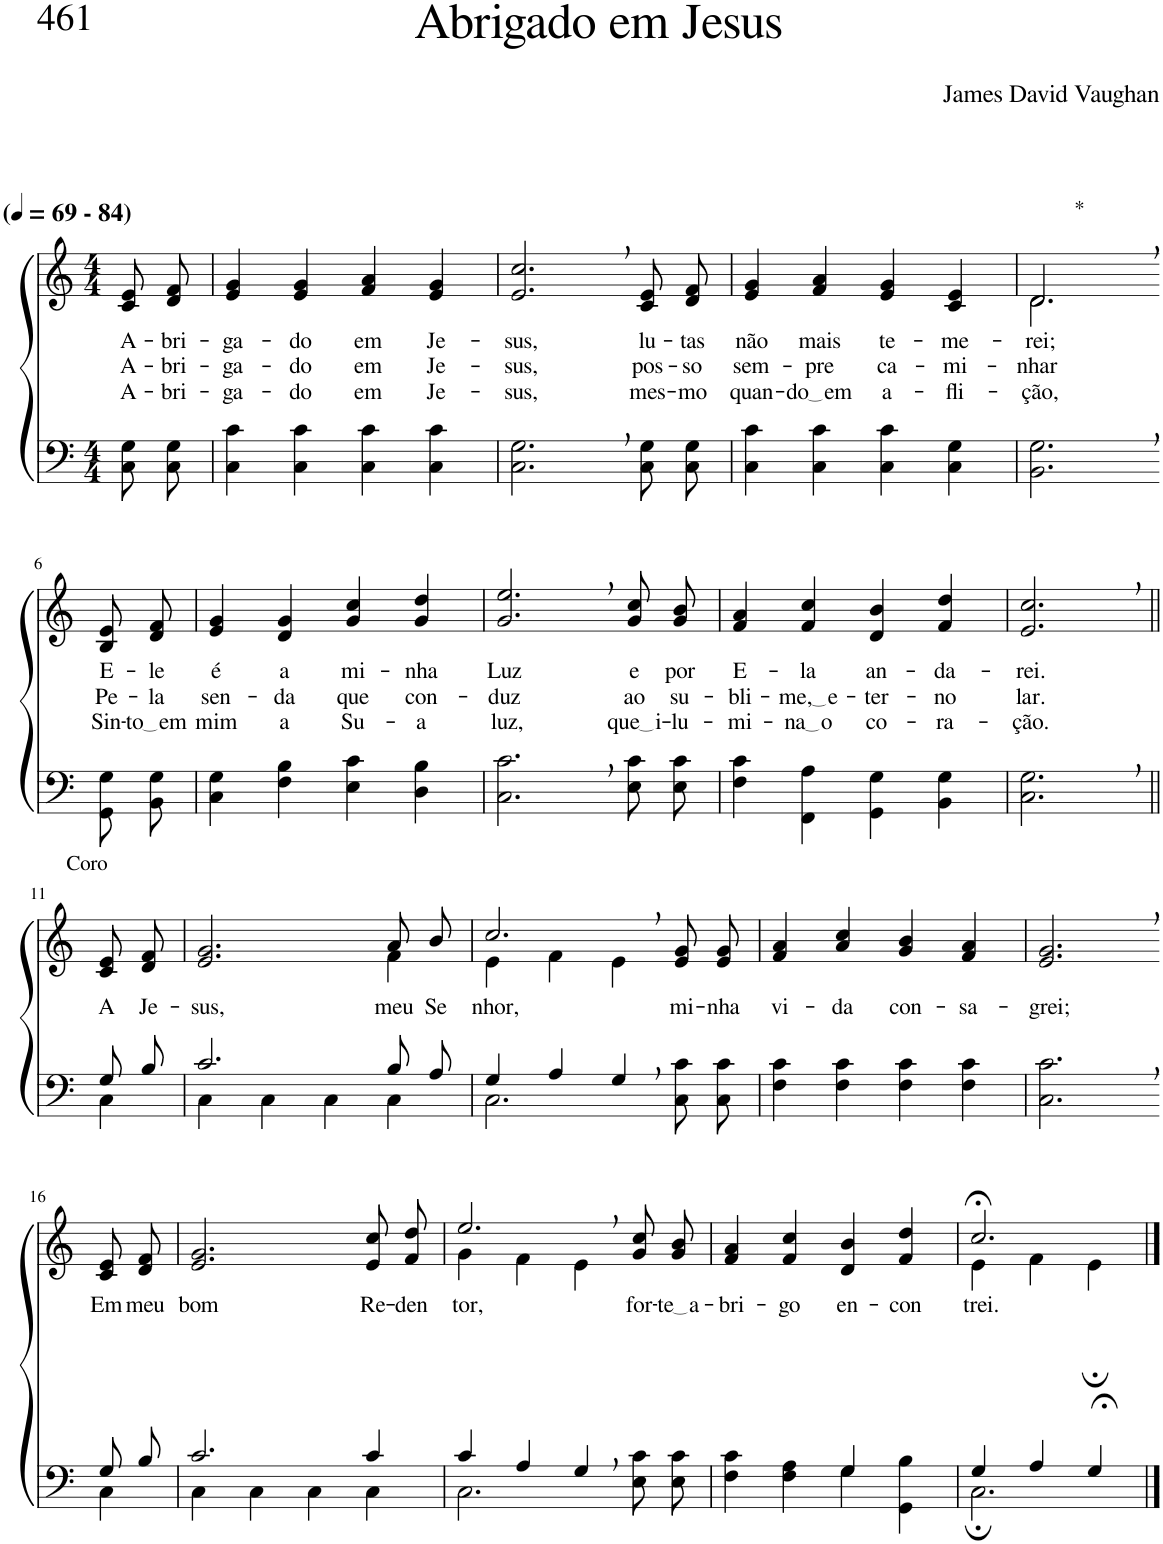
**kern	**kern	**text	**text	**text
*part2	*part1	*part1	*part1	*part1
*staff2	*staff1	*staff1	*staff1	*staff1
*I"Parte III e IV	*I"Parte I e II	*	*	*
*clefF4	*clefG2	*	*	*
*k[]	*k[]	*	*	*
*M4/4	*M4/4	*	*	*
*MM69	*MM69	*	*	*
=1	=1	=1	=1	=1
!	!LO:TX:a:B:t=(	!	!	!
!	!LO:TX:a:B:t=- 84)	!	!	!
!	!	!LO:LY:b	!LO:LY:b	!LO:LY:b
8C\ 8G\L	8c/ 8e/L	A-	A-	A-
!	!	!LO:LY:b	!LO:LY:b	!LO:LY:b
8C\ 8G\J	8d/ 8f/J	-bri-	-bri-	-bri-
=2	=2	=2	=2	=2
!	!	!LO:LY:b	!LO:LY:b	!LO:LY:b
4C\ 4c\	4e/ 4g/	-ga-	-ga-	-ga-
!	!	!LO:LY:b	!LO:LY:b	!LO:LY:b
4C\ 4c\	4e/ 4g/	-do	-do	-do
!	!	!LO:LY:b	!LO:LY:b	!LO:LY:b
4C\ 4c\	4f/ 4a/	em	em	em
!	!	!LO:LY:b	!LO:LY:b	!LO:LY:b
4C\ 4c\	4e/ 4g/	Je-	Je-	Je-
=3	=3	=3	=3	=3
!	!	!LO:LY:b	!LO:LY:b	!LO:LY:b
2.C\, 2.G\,	2.e/, 2.cc/,	-sus,	-sus,	-sus,
!	!	!LO:LY:b	!LO:LY:b	!LO:LY:b
8C\ 8G\L	8c/ 8e/L	lu-	pos-	mes-
!	!	!LO:LY:b	!LO:LY:b	!LO:LY:b
8C\ 8G\J	8d/ 8f/J	-tas	-so	-mo
=4	=4	=4	=4	=4
!	!	!LO:LY:b	!LO:LY:b	!LO:LY:b
4C\ 4c\	4e/ 4g/	não	sem-	quan-
!	!	!LO:LY:b	!LO:LY:b	!LO:LY:b
4C\ 4c\	4f/ 4a/	mais	-pre	do em
!	!	!LO:LY:b	!LO:LY:b	!LO:LY:b
4C\ 4c\	4e/ 4g/	te-	ca-	a-
!	!	!LO:LY:b	!LO:LY:b	!LO:LY:b
4C\ 4G\	4c/ 4e/	-me-	-mi-	-fli-
=5	=5	=5	=5	=5
!	!LO:TX:a:t=*	!	!	!
!	!	!LO:LY:b	!LO:LY:b	!LO:LY:b
*	*^	*	*	*
2.BB\, 2.G\,	2.d,\	2.d/	-rei;	-nhar	-ção,
!!LO:LB:g=z
=6-	=6-	=6-	=6-	=6-	=6-
!	!	!	!LO:LY:b	!LO:LY:b	!LO:LY:b
*	*v	*v	*	*	*
8GG/ 8G/L	8B/ 8e/L	E-	Pe-	Sin-
!	!	!LO:LY:b	!LO:LY:b	!LO:LY:b
8BB/ 8G/J	8d/ 8f/J	-le	-la	to em
=7	=7	=7	=7	=7
!	!	!LO:LY:b	!LO:LY:b	!LO:LY:b
4C\ 4G\	4e/ 4g/	é	sen-	mim
!	!	!LO:LY:b	!LO:LY:b	!LO:LY:b
4F\ 4B\	4d/ 4g/	a	-da	a
!	!	!LO:LY:b	!LO:LY:b	!LO:LY:b
4E\ 4c\	4g/ 4cc/	mi-	que	Su-
!	!	!LO:LY:b	!LO:LY:b	!LO:LY:b
4D\ 4B\	4g/ 4dd/	-nha	con-	-a
=8	=8	=8	=8	=8
!	!	!LO:LY:b	!LO:LY:b	!LO:LY:b
2.C\, 2.c\,	2.g/, 2.ee/,	Luz	-duz	luz,
!	!	!LO:LY:b	!LO:LY:b	!LO:LY:b
8E\ 8c\L	8g/ 8cc/L	e	ao	que i
!	!	!LO:LY:b	!LO:LY:b	!LO:LY:b
8E\ 8c\J	8g/ 8b/J	por	su-	-lu-
=9	=9	=9	=9	=9
!	!	!LO:LY:b	!LO:LY:b	!LO:LY:b
4F\ 4c\	4f/ 4a/	E-	-bli-	-mi-
!	!	!LO:LY:b	!LO:LY:b	!LO:LY:b
4FF\ 4A\	4f/ 4cc/	-la	me, e	na o
!	!	!LO:LY:b	!LO:LY:b	!LO:LY:b
4GG\ 4G\	4d/ 4b/	an-	-ter-	co-
!	!	!LO:LY:b	!LO:LY:b	!LO:LY:b
4BB\ 4G\	4f/ 4dd/	-da-	-no	-ra-
=10	=10	=10	=10	=10
!	!	!LO:LY:b	!LO:LY:b	!LO:LY:b
2.C\, 2.G\,	2.e/, 2.cc/,	-rei.	lar.	-ção.
!!LO:LB:g=z
=11||	=11||	=11||	=11||	=11||
*^	*	*	*	*
!	!	!LO:TX:a:t=Coro	!	!	!
!	!	!	!LO:LY:b	!	!
8G/L	4C\	8c/ 8e/L	A	.	.
!	!	!	!LO:LY:b	!	!
8B/J	.	8d/ 8f/J	Je-	.	.
=12	=12	=12	=12	=12	=12
!	!	!	!LO:LY:b	!	!
*	*	*^	*	*	*
2.c/	4C\	2.e/ 2.g/	2.ryy	-sus,	.	.
.	4C\	.	.	.	.	.
.	4C\	.	.	.	.	.
!	!	!	!	!LO:LY:b	!	!
8B/L	4C\	8a/L	4f\	meu	.	.
!	!	!	!	!LO:LY:b	!	!
8A/J	.	8b/J	.	Se-	.	.
=13	=13	=13	=13	=13	=13	=13
!	!	!	!	!LO:LY:b	!	!
4G/	2.C\	2.cc,/	4e\	-nhor,	.	.
4A/	.	.	4f\	.	.	.
4G,/	.	.	4e\	.	.	.
!	!	!	!	!LO:LY:b	!	!
4ryy	8C\ 8c\L	8e/ 8g/L	4ryy	mi-	.	.
!	!	!	!	!LO:LY:b	!	!
.	8C\ 8c\J	8e/ 8g/J	.	-nha	.	.
*	*	*v	*v	*	*	*
=14	=14	=14	=14	=14	=14
!	!	!	!LO:LY:b	!	!
*v	*v	*	*	*	*
4F\ 4c\	4f/ 4a/	vi-	.	.
!	!	!LO:LY:b	!	!
4F\ 4c\	4a/ 4cc/	-da	.	.
!	!	!LO:LY:b	!	!
4F\ 4c\	4g/ 4b/	con-	.	.
!	!	!LO:LY:b	!	!
4F\ 4c\	4f/ 4a/	-sa-	.	.
=15	=15	=15	=15	=15
!	!	!LO:LY:b	!	!
2.C\, 2.c\,	2.e/, 2.g/,	-grei;	.	.
!!LO:LB:g=z
=16-	=16-	=16-	=16-	=16-
*^	*	*	*	*
!	!	!	!LO:LY:b	!	!
8G/L	4C\	8c/ 8e/L	Em	.	.
!	!	!	!LO:LY:b	!	!
8B/J	.	8d/ 8f/J	meu	.	.
=17	=17	=17	=17	=17	=17
!	!	!	!LO:LY:b	!	!
2.c/	4C\	2.e/ 2.g/	bom	.	.
.	4C\	.	.	.	.
.	4C\	.	.	.	.
!	!	!	!LO:LY:b	!	!
4c/	4C\	8e/ 8cc/L	Re-	.	.
!	!	!	!LO:LY:b	!	!
.	.	8f/ 8dd/J	-den-	.	.
=18	=18	=18	=18	=18	=18
*	*	*^	*	*	*
!	!	!	!	!LO:LY:b	!	!
4c/	2.C\	2.ee,/	4g\	-tor,	.	.
4A/	.	.	4f\	.	.	.
4G,/	.	.	4e\	.	.	.
!	!	!	!	!LO:LY:b	!	!
4ryy	8E\ 8c\L	8g/ 8cc/L	4ryy	for-	.	.
!	!	!	!	!LO:LY:b	!	!
.	8E\ 8c\J	8g/ 8b/J	.	te a	.	.
*	*	*v	*v	*	*	*
=19	=19	=19	=19	=19	=19
!	!	!	!LO:LY:b	!	!
2ryy	4F\ 4c\	4f/ 4a/	-bri-	.	.
!	!	!	!LO:LY:b	!	!
.	4F\ 4A\	4f/ 4cc/	-go	.	.
!	!	!	!LO:LY:b	!	!
4G/	4G\	4d/ 4b/	en-	.	.
!	!	!	!LO:LY:b	!	!
4ryy	4GG\ 4B\	4f/ 4dd/	-con-	.	.
=20	=20	=20	=20	=20	=20
*	*	*^	*	*	*
!	!	!	!	!LO:LY:b	!	!
4G/	2.C;\	2.cc;</	4e\	-trei.	.	.
4A/	.	.	4f\	.	.	.
4G;</	.	.	4e;\	.	.	.
*v	*v	*	*	*	*	*
*	*v	*v	*	*	*
==	==	==	==	==
*-	*-	*-	*-	*-
